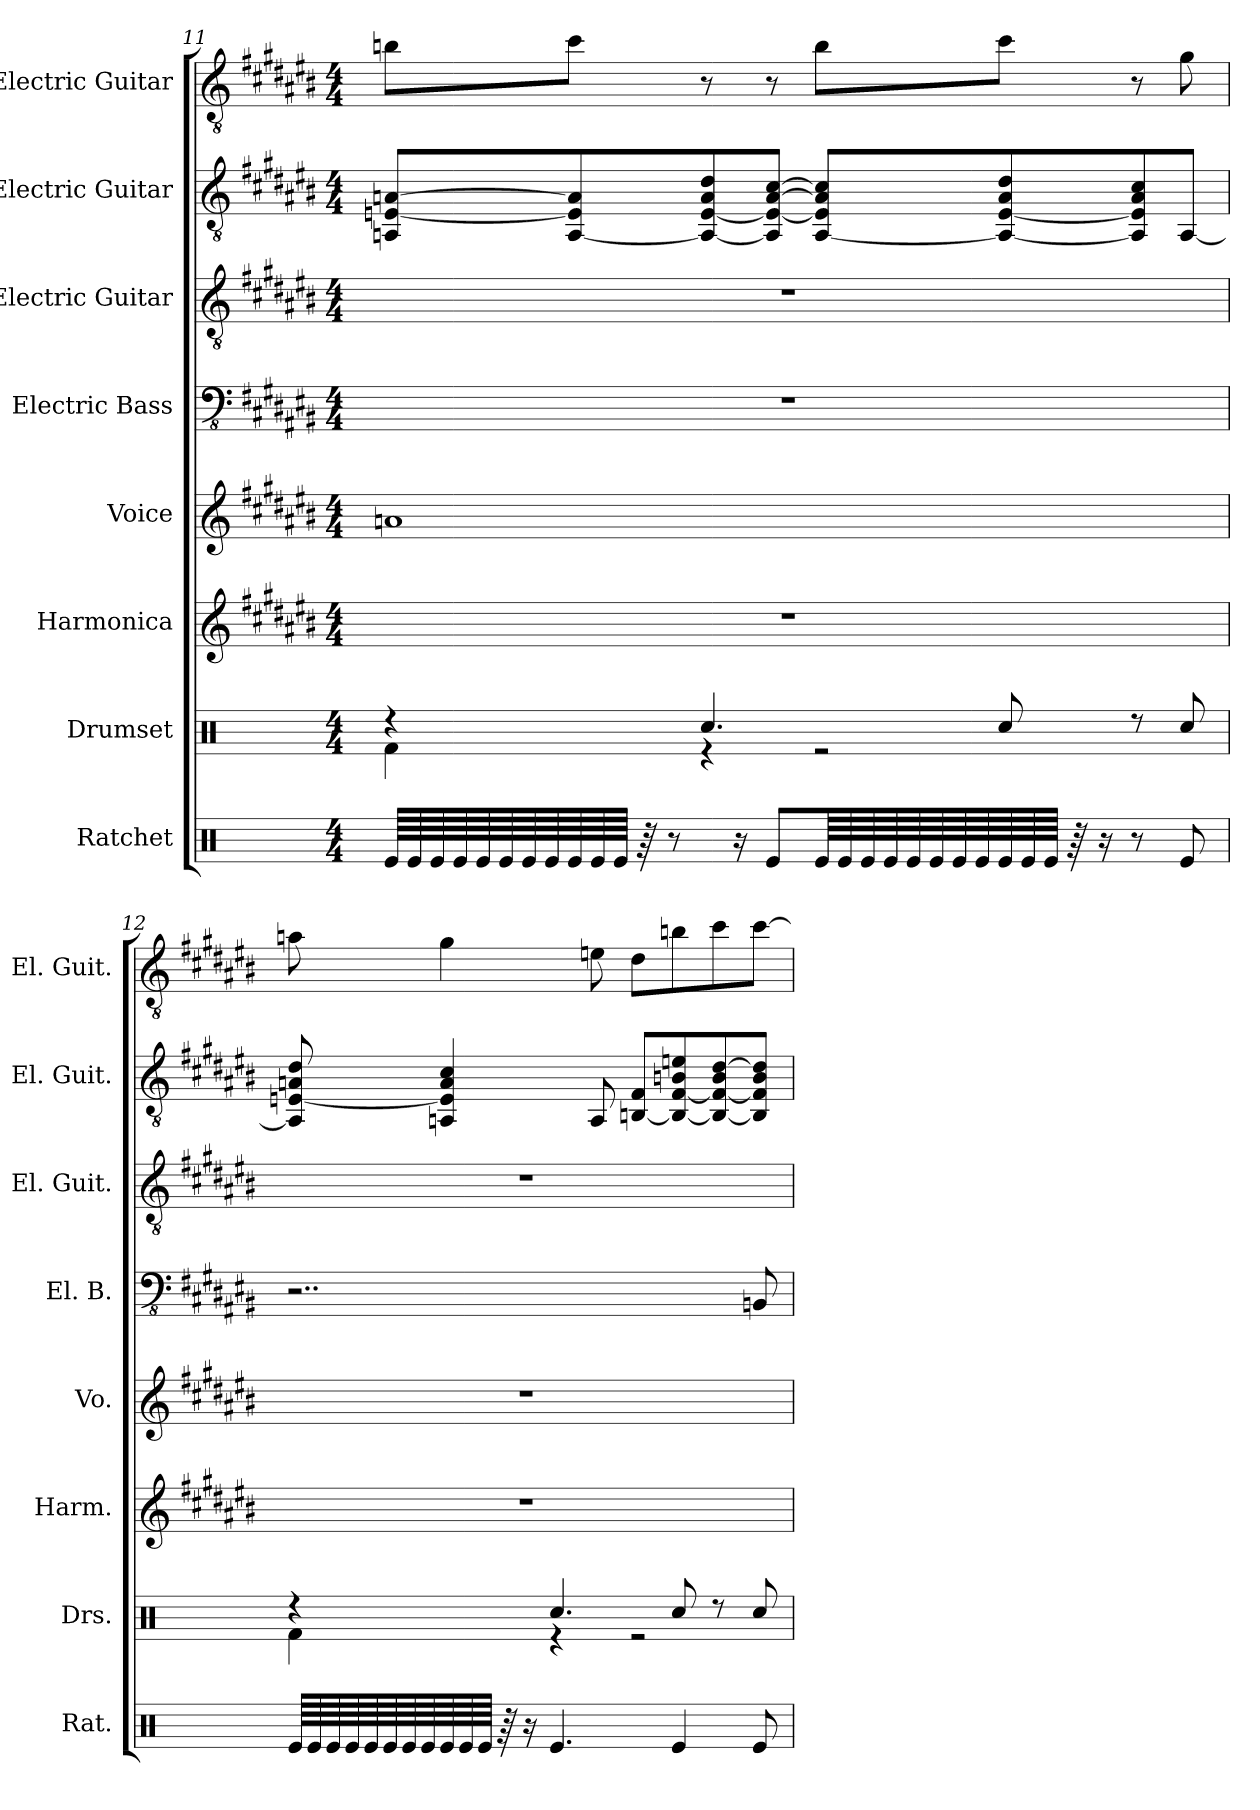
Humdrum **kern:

**kern	**kern	**kern	**kern	**kern	**kern	**kern	**kern
*part8	*part7	*part6	*part5	*part4	*part3	*part2	*part1
*staff8	*staff7	*staff6	*staff5	*staff4	*staff3	*staff2	*staff1
*I"Ratchet	*I"Drumset	*I"Harmonica	*I"Voice	*I"Electric Bass	*I"Electric Guitar	*I"Electric Guitar	*I"Electric Guitar
*I'Rat.	*I'Drs.	*I'Harm.	*I'Vo.	*I'El. B.	*I'El. Guit.	*I'El. Guit.	*I'El. Guit.
!!LO:PB:g=z
*clefX	*clefX	*clefG2	*clefG2	*clefFv4	*clefGv2	*clefGv2	*clefGv2
*k[]	*k[]	*k[f#c#g#d#a#e#b#]	*k[f#c#g#d#a#e#b#]	*k[f#c#g#d#a#e#b#]	*k[f#c#g#d#a#e#b#]	*k[f#c#g#d#a#e#b#]	*k[f#c#g#d#a#e#b#]
*M4/4	*M4/4	*M4/4	*M4/4	*M4/4	*M4/4	*M4/4	*M4/4
=11	=11	=11	=11	=11	=11	=11	=11
*	*^	*	*	*	*	*	*
64Re/LLLL	4r	4Rf\	1r	1an	1r	1r	8AAn/ [8En/ [8An/L	8bn\L
64Re/	.	.	.	.	.	.	.	.
64Re/	.	.	.	.	.	.	.	.
64Re/	.	.	.	.	.	.	.	.
64Re/	.	.	.	.	.	.	.	.
64Re/	.	.	.	.	.	.	.	.
64Re/	.	.	.	.	.	.	.	.
64Re/	.	.	.	.	.	.	.	.
64Re/	.	.	.	.	.	.	[8AA/ 8E/] 8A/]	8cc#\J
64Re/	.	.	.	.	.	.	.	.
64Re/JJJJ	.	.	.	.	.	.	.	.
64r	.	.	.	.	.	.	.	.
8r	.	.	.	.	.	.	.	.
.	4.Rcc/	4r	.	.	.	.	8AA/_ [8E/ 8A/ 8d#/	8r
16r	.	.	.	.	.	.	.	.
8Re/L	.	.	.	.	.	.	8AA/] 8E/_ [8A/ [8c#/J	8r
64Re/LLL	.	2r	.	.	.	.	[8AA/ 8E/] 8A/] 8c#/]L	8b\L
64Re/	.	.	.	.	.	.	.	.
64Re/	.	.	.	.	.	.	.	.
64Re/	.	.	.	.	.	.	.	.
64Re/	.	.	.	.	.	.	.	.
64Re/	.	.	.	.	.	.	.	.
64Re/	.	.	.	.	.	.	.	.
64Re/	.	.	.	.	.	.	.	.
64Re/	8Rcc/	.	.	.	.	.	8AA/_ [8E/ 8A/ 8d#/	8cc#\J
64Re/	.	.	.	.	.	.	.	.
64Re/JJJJ	.	.	.	.	.	.	.	.
64r	.	.	.	.	.	.	.	.
16r	.	.	.	.	.	.	.	.
8r	8r	.	.	.	.	.	8AA/] 8E/] 8A/ 8c#/	8r
8Re/	8Rcc/	.	.	.	.	.	[8AA/J	8g#\
!!LO:PB:g=z
=12	=12	=12	=12	=12	=12	=12	=12	=12
64Re/LLLL	4r	4Rf\	1r	1r	2..r	1r	8AA/] [8En/ 8An/ 8d#/	8an\
64Re/	.	.	.	.	.	.	.	.
64Re/	.	.	.	.	.	.	.	.
64Re/	.	.	.	.	.	.	.	.
64Re/	.	.	.	.	.	.	.	.
64Re/	.	.	.	.	.	.	.	.
64Re/	.	.	.	.	.	.	.	.
64Re/	.	.	.	.	.	.	.	.
64Re/	.	.	.	.	.	.	4AAn/ 4E/] 4A/ 4c#/	4g#\
64Re/	.	.	.	.	.	.	.	.
64Re/JJJJ	.	.	.	.	.	.	.	.
64r	.	.	.	.	.	.	.	.
16r	.	.	.	.	.	.	.	.
4.Re/	4.Rcc/	4r	.	.	.	.	.	.
.	.	.	.	.	.	.	8AA/	8en\
.	.	2r	.	.	.	.	[8BBn/ 8F#/L	8d#\L
4Re/	8Rcc/	.	.	.	.	.	8BB/_ [8F#/ 8Bn/ 8en/	8bn\
.	8r	.	.	.	.	.	8BB/_ 8F#/_ 8B/ [8d#/	8cc#\
8Re/	8Rcc/	.	.	.	8BBBn/	.	8BB/] 8F#/] 8B/ 8d#/]J	[8cc#\J
*	*v	*v	*	*	*	*	*	*
=	=	=	=	=	=	=	=
*-	*-	*-	*-	*-	*-	*-	*-
